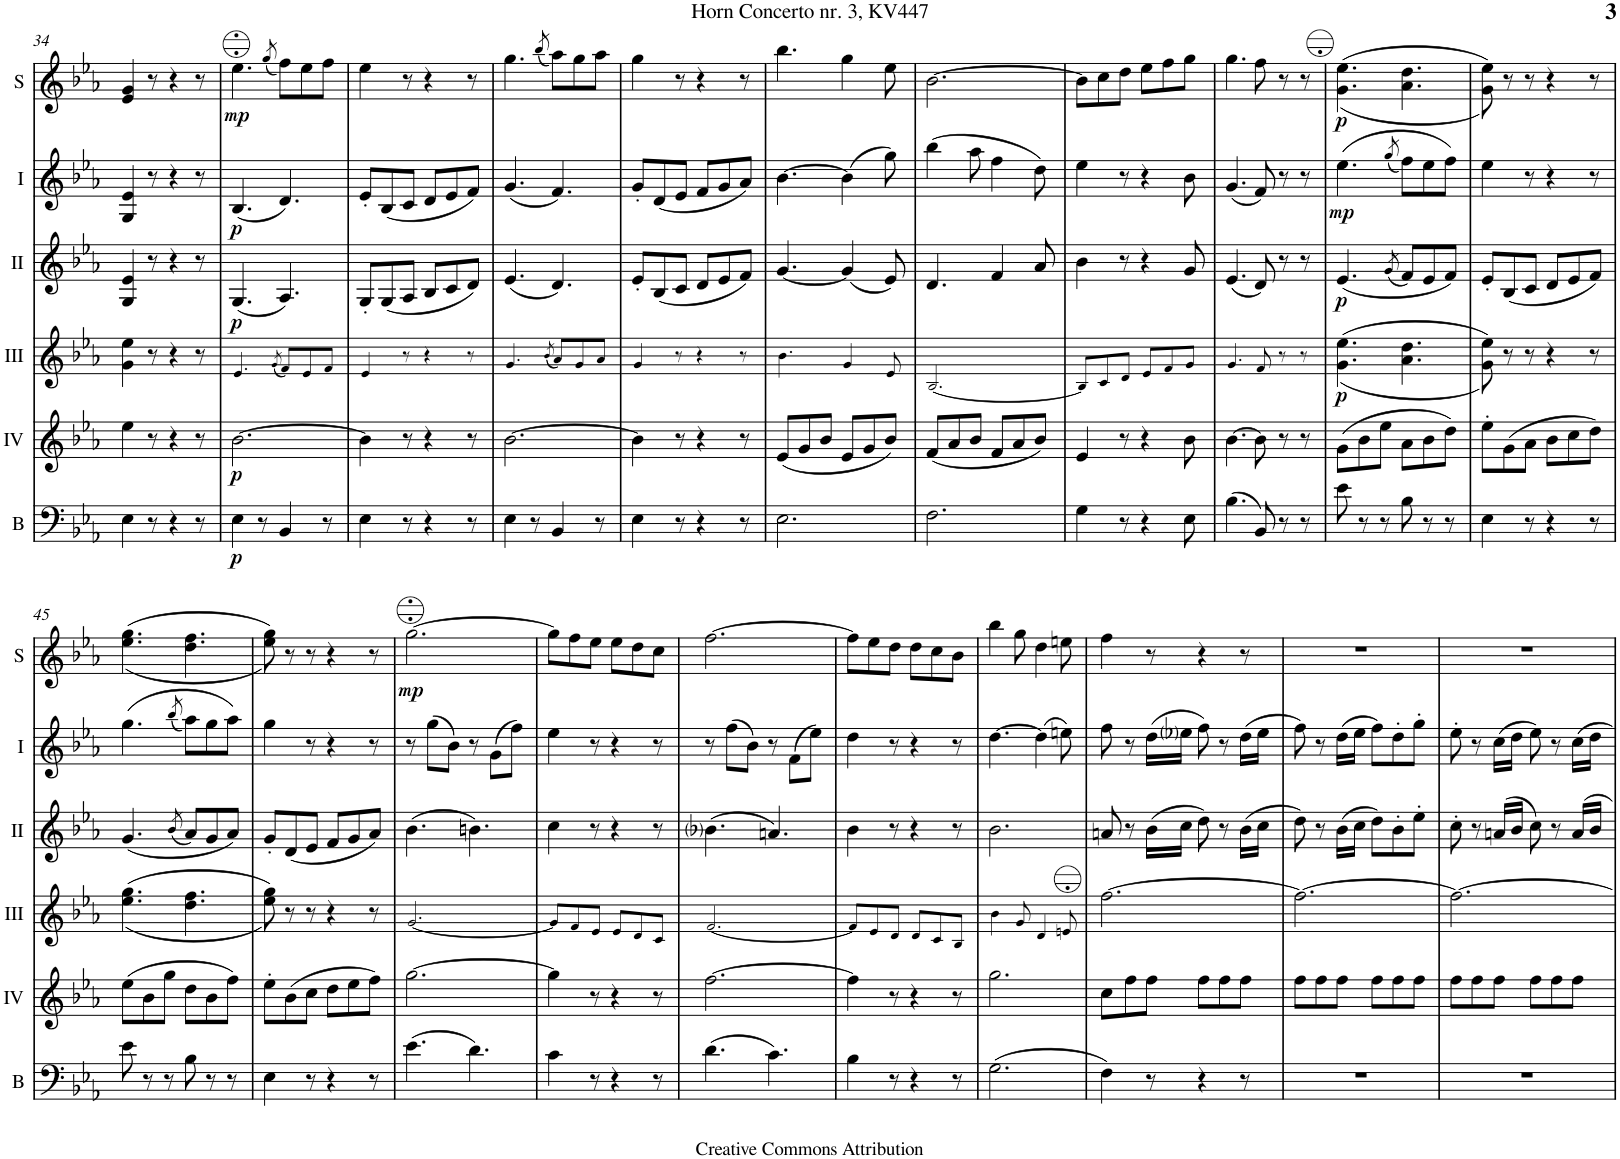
**kern	**dynam	**kern	**dynam	**kern	**dynam	**kern	**dynam	**kern	**dynam	**kern	**dynam
*part6	*part6	*part5	*part5	*part4	*part4	*part3	*part3	*part2	*part2	*part1	*part1
*staff6	*staff6	*staff5	*staff5	*staff4	*staff4	*staff3	*staff3	*staff2	*staff2	*staff1	*staff1
*I"Bass	*	*I"Acc. 4	*	*I"Acc. 3	*	*I"Acc. 2	*	*I"Acc. 1	*	*I"Solo	*
*I'B	*	*	*	*	*	*	*	*	*	*I'S	*
!!LO:PB:g=z
*clefF4	*	*clefG2	*	*clefG2	*	*clefG2	*	*clefG2	*	*clefG2	*
*Trd7c12	*	*Trd7c12	*	*	*	*	*	*	*	*Trd7c12	*
*k[b-e-a-]	*	*k[b-e-a-]	*	*k[b-e-a-]	*	*k[b-e-a-]	*	*k[b-e-a-]	*	*k[b-e-a-]	*
*M6/8	*	*M6/8	*	*M6/8	*	*M6/8	*	*M6/8	*	*M6/8	*
=34	=34	=34	=34	=34	=34	=34	=34	=34	=34	=34	=34
4E-\	.	4ee-\	.	4g\ 4ee-\	.	4G/ 4e-/	.	4G/ 4e-/	.	4e-/ 4g/	.
8r	.	8r	.	8r	.	8r	.	8r	.	8r	.
4r	.	4r	.	4r	.	4r	.	4r	.	4r	.
8r	.	8r	.	8r	.	8r	.	8r	.	8r	.
=35	=35	=35	=35	=35	=35	=35	=35	=35	=35	=35	=35
!	!LO:DY:b	!	!LO:DY:b	!	!	!	!LO:DY:b	!	!LO:DY:b	!	!LO:DY:b
4E-\	p	[2.b-\	p	4.e-/	.	(4.G/	p	(4.B-/	p	4.ee-\	mp
8r	.	.	.	.	.	.	.	.	.	.	.
.	.	.	.	(8qg/	.	.	.	.	.	(8qgg/	.
4BB-/	.	.	.	8f/L)	.	4.A-/)	.	4.d/)	.	8ff\L)	.
.	.	.	.	8e-/	.	.	.	.	.	8ee-\	.
8r	.	.	.	8f/J	.	.	.	.	.	8ff\J	.
=36	=36	=36	=36	=36	=36	=36	=36	=36	=36	=36	=36
4E-\	.	4b-\]	.	4e-/	.	8G'/L	.	8e-'/L	.	4ee-\	.
.	.	.	.	.	.	(8G/	.	(8B-/	.	.	.
8r	.	8r	.	8r	.	8A-/J	.	8c/J	.	8r	.
4r	.	4r	.	4r	.	8B-/L	.	8d/L	.	4r	.
.	.	.	.	.	.	8c/	.	8e-/	.	.	.
8r	.	8r	.	8r	.	8d/J)	.	8f/J)	.	8r	.
=37	=37	=37	=37	=37	=37	=37	=37	=37	=37	=37	=37
4E-\	.	[2.b-\	.	4.g/	.	(4.e-/	.	(4.g/	.	4.gg\	.
8r	.	.	.	.	.	.	.	.	.	.	.
.	.	.	.	(8qb-/	.	.	.	.	.	(8qbb-/	.
4BB-/	.	.	.	8a-/L)	.	4.d/)	.	4.f/)	.	8aa-\L)	.
.	.	.	.	8g/	.	.	.	.	.	8gg\	.
8r	.	.	.	8a-/J	.	.	.	.	.	8aa-\J	.
=38	=38	=38	=38	=38	=38	=38	=38	=38	=38	=38	=38
4E-\	.	4b-\]	.	4g/	.	8e-'/L	.	8g'/L	.	4gg\	.
.	.	.	.	.	.	(8B-/	.	(8d/	.	.	.
8r	.	8r	.	8r	.	8c/J	.	8e-/J	.	8r	.
4r	.	4r	.	4r	.	8d/L	.	8f/L	.	4r	.
.	.	.	.	.	.	8e-/	.	8g/	.	.	.
8r	.	8r	.	8r	.	8f/J)	.	8a-/J)	.	8r	.
=39	=39	=39	=39	=39	=39	=39	=39	=39	=39	=39	=39
2.E-\	.	(8e-/L	.	4.b-\	.	[4.g/	.	[4.b-\	.	4.bb-\	.
.	.	8g/	.	.	.	.	.	.	.	.	.
.	.	8b-/J	.	.	.	.	.	.	.	.	.
.	.	8e-/L	.	4g/	.	(4g/]	.	(4b-\]	.	4gg\	.
.	.	8g/	.	.	.	.	.	.	.	.	.
.	.	8b-/J)	.	8e-/	.	8e-/)	.	8gg\)	.	8ee-\	.
=40	=40	=40	=40	=40	=40	=40	=40	=40	=40	=40	=40
2.F\	.	(8f/L	.	2.B-/	.	4.d/	.	(4bb-\	.	[2.b-\	.
.	.	8a-/	.	.	.	.	.	.	.	.	.
.	.	8b-/J	.	.	.	.	.	8aa-\	.	.	.
.	.	8f/L	.	.	.	4f/	.	4ff\	.	.	.
.	.	8a-/	.	.	.	.	.	.	.	.	.
.	.	8b-/J)	.	.	.	8a-/	.	8dd\)	.	.	.
=41	=41	=41	=41	=41	=41	=41	=41	=41	=41	=41	=41
4G\	.	4e-/	.	8B-/L	.	4b-\	.	4ee-\	.	8b-\L]	.
.	.	.	.	8c/	.	.	.	.	.	8cc\	.
8r	.	8r	.	8d/J	.	8r	.	8r	.	8dd\J	.
4r	.	4r	.	8e-/L	.	4r	.	4r	.	8ee-\L	.
.	.	.	.	8f/	.	.	.	.	.	8ff\	.
8E-\	.	8b-\	.	8g/J	.	8g/	.	8b-\	.	8gg\J	.
=42	=42	=42	=42	=42	=42	=42	=42	=42	=42	=42	=42
(4.B-\	.	[4.b-\	.	4.g/	.	(4.e-/	.	(4.g/	.	4.gg\	.
8BB-/)	.	8b-\]	.	8f/	.	8d/)	.	8f/)	.	8ff\	.
8r	.	8r	.	8r	.	8r	.	8r	.	8r	.
8r	.	8r	.	8r	.	8r	.	8r	.	8r	.
=43	=43	=43	=43	=43	=43	=43	=43	=43	=43	=43	=43
!	!	!	!	!	!LO:DY:b	!	!LO:DY:b	!	!LO:DY:b	!	!LO:DY:b
8e-\	.	(8g\L	.	(<(4.g\ 4.ee-\	p	(4.e-/	p	(4.ee-\	mp	(>(<4.g\ 4.ee-\	p
8r	.	8b-\	.	.	.	.	.	.	.	.	.
8r	.	8ee-\J	.	.	.	.	.	.	.	.	.
.	.	.	.	.	.	(8qg/	.	(8qgg/	.	.	.
8B-\	.	8a-\L	.	4.a-\ 4.dd\	.	8f/L)	.	8ff\L)	.	4.a-\ 4.dd\	.
8r	.	8b-\	.	.	.	8e-/	.	8ee-\	.	.	.
8r	.	8dd\J)	.	.	.	8f/J)	.	8ff\J)	.	.	.
=44	=44	=44	=44	=44	=44	=44	=44	=44	=44	=44	=44
4E-\	.	8ee-'\L	.	8g\ 8ee-\))	.	8e-'/L	.	4ee-\	.	8g\ 8ee-\))	.
.	.	(8g\	.	8r	.	(8B-/	.	.	.	8r	.
8r	.	8a-\J	.	8r	.	8c/J	.	8r	.	8r	.
4r	.	8b-\L	.	4r	.	8d/L	.	4r	.	4r	.
.	.	8cc\	.	.	.	8e-/	.	.	.	.	.
8r	.	8dd\J)	.	8r	.	8f/J)	.	8r	.	8r	.
!!LO:LB:g=z
=45	=45	=45	=45	=45	=45	=45	=45	=45	=45	=45	=45
8e-\	.	(8ee-\L	.	(<(4.ee-\ 4.gg\	.	(4.g/	.	(4.gg\	.	(<(4.ee-\ 4.gg\	.
8r	.	8b-\	.	.	.	.	.	.	.	.	.
8r	.	8gg\J	.	.	.	.	.	.	.	.	.
.	.	.	.	.	.	(8qb-/	.	(8qbb-/	.	.	.
8B-\	.	8dd\L	.	4.dd\ 4.ff\	.	8a-/L)	.	8aa-\L)	.	4.dd\ 4.ff\	.
8r	.	8b-\	.	.	.	8g/	.	8gg\	.	.	.
8r	.	8ff\J)	.	.	.	8a-/J)	.	8aa-\J)	.	.	.
=46	=46	=46	=46	=46	=46	=46	=46	=46	=46	=46	=46
4E-\	.	8ee-'\L	.	8ee-\ 8gg\))	.	8g'/L	.	4gg\	.	8ee-\ 8gg\))	.
.	.	(8b-\	.	8r	.	(8d/	.	.	.	8r	.
8r	.	8cc\J	.	8r	.	8e-/J	.	8r	.	8r	.
4r	.	8dd\L	.	4r	.	8f/L	.	4r	.	4r	.
.	.	8ee-\	.	.	.	8g/	.	.	.	.	.
8r	.	8ff\J)	.	8r	.	8a-/J)	.	8r	.	8r	.
=47	=47	=47	=47	=47	=47	=47	=47	=47	=47	=47	=47
!	!	!	!	!	!	!	!	!	!	!	!LO:DY:b
(4.e-\	.	[2.gg\	.	2.g/	.	(4.b-\	.	8r	.	[2.gg\	mp
.	.	.	.	.	.	.	.	(8gg\L	.	.	.
.	.	.	.	.	.	.	.	8b-\J)	.	.	.
4.d\)	.	.	.	.	.	4.bn\)	.	8r	.	.	.
.	.	.	.	.	.	.	.	(8g\L	.	.	.
.	.	.	.	.	.	.	.	8ff\J)	.	.	.
=48	=48	=48	=48	=48	=48	=48	=48	=48	=48	=48	=48
4c\	.	4gg\]	.	8g/L	.	4cc\	.	4ee-\	.	8gg\L]	.
.	.	.	.	8f/	.	.	.	.	.	8ff\	.
8r	.	8r	.	8e-/J	.	8r	.	8r	.	8ee-\J	.
4r	.	4r	.	8e-/L	.	4r	.	4r	.	8ee-\L	.
.	.	.	.	8d/	.	.	.	.	.	8dd\	.
8r	.	8r	.	8c/J	.	8r	.	8r	.	8cc\J	.
=49	=49	=49	=49	=49	=49	=49	=49	=49	=49	=49	=49
(4.d\	.	[2.ff\	.	2.f/	.	(4.b-i\	.	8r	.	[2.ff\	.
.	.	.	.	.	.	.	.	(8ff\L	.	.	.
.	.	.	.	.	.	.	.	8b-\J)	.	.	.
4.c\)	.	.	.	.	.	4.an/)	.	8r	.	.	.
.	.	.	.	.	.	.	.	(8f\L	.	.	.
.	.	.	.	.	.	.	.	8ee-\J)	.	.	.
=50	=50	=50	=50	=50	=50	=50	=50	=50	=50	=50	=50
4B-\	.	4ff\]	.	8f/L	.	4b-\	.	4dd\	.	8ff\L]	.
.	.	.	.	8e-/	.	.	.	.	.	8ee-\	.
8r	.	8r	.	8d/J	.	8r	.	8r	.	8dd\J	.
4r	.	4r	.	8d/L	.	4r	.	4r	.	8dd\L	.
.	.	.	.	8c/	.	.	.	.	.	8cc\	.
8r	.	8r	.	8B-/J	.	8r	.	8r	.	8b-\J	.
=51	=51	=51	=51	=51	=51	=51	=51	=51	=51	=51	=51
(2.G\	.	2.gg\	.	4b-\	.	2.b-\	.	[4.dd\	.	4bb-\	.
.	.	.	.	8g/	.	.	.	.	.	8gg\	.
.	.	.	.	4d/	.	.	.	(4dd\]	.	4dd\	.
.	.	.	.	8en/	.	.	.	8een\)	.	8een\	.
=52	=52	=52	=52	=52	=52	=52	=52	=52	=52	=52	=52
4F\)	.	8cc\L	.	[2.f\	.	8an/	.	8ff\	.	4ff\	.
.	.	8ff\	.	.	.	8r	.	8r	.	.	.
8r	.	8ff\J	.	.	.	(16b-\LL	.	(16dd\LL	.	8r	.
.	.	.	.	.	.	16cc\JJ	.	16ee-i\JJ	.	.	.
4r	.	8ff\L	.	.	.	8dd\)	.	8ff\)	.	4r	.
.	.	8ff\	.	.	.	8r	.	8r	.	.	.
8r	.	8ff\J	.	.	.	(16b-\LL	.	(16dd\LL	.	8r	.
.	.	.	.	.	.	16cc\JJ	.	16ee-\JJ	.	.	.
=53	=53	=53	=53	=53	=53	=53	=53	=53	=53	=53	=53
2.r	.	8ff\L	.	2.f\_	.	8dd\)	.	8ff\)	.	2.r	.
.	.	8ff\	.	.	.	8r	.	8r	.	.	.
.	.	8ff\J	.	.	.	(16b-\LL	.	(16dd\LL	.	.	.
.	.	.	.	.	.	16cc\JJ	.	16ee-\JJ	.	.	.
.	.	8ff\L	.	.	.	8dd\L)	.	8ff\L)	.	.	.
.	.	8ff\	.	.	.	8b-'\	.	8dd'\	.	.	.
.	.	8ff\J	.	.	.	8ee-'\J	.	8gg'\J	.	.	.
=54	=54	=54	=54	=54	=54	=54	=54	=54	=54	=54	=54
2.r	.	8ff\L	.	2.f\_	.	8cc'\	.	8ee-'\	.	2.r	.
.	.	8ff\	.	.	.	8r	.	8r	.	.	.
.	.	8ff\J	.	.	.	(16an/LL	.	(16cc\LL	.	.	.
.	.	.	.	.	.	16b-/JJ	.	16dd\JJ	.	.	.
.	.	8ff\L	.	.	.	8cc\)	.	8ee-\)	.	.	.
.	.	8ff\	.	.	.	8r	.	8r	.	.	.
.	.	8ff\J	.	.	.	16a/LL	.	16cc\LL	.	.	.
.	.	.	.	.	.	16b-/JJ	.	16dd\JJ	.	.	.
=	=	=	=	=	=	=	=	=	=	=	=
*-	*-	*-	*-	*-	*-	*-	*-	*-	*-	*-	*-
